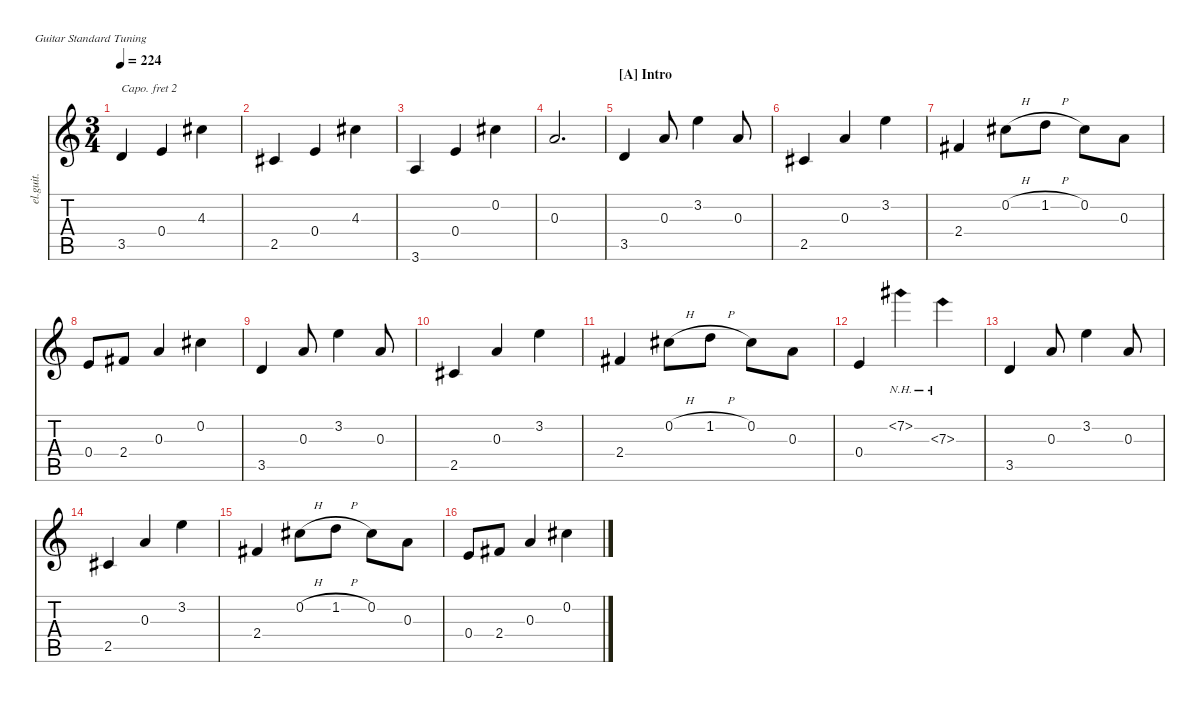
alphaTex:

\defaultSystemsLayout 4
\hideDynamics
\bracketExtendMode nobrackets
\track ("Clean Guitar" "el.guit.") {instrument electricguitarclean}
\staff {score tabs}
\capo 2
\tuning (E4 B3 G3 D3 A2 E2)
\ts (3 4)
\tempo 224
\clef g2
\ks c
3.5.4{dy mf} 0.4.4 4.3{acc #}.4 |
2.5{acc #}.4 0.4.4 4.3{acc #}.4 |
3.6.4 0.4.4 0.2{acc #}.4 |
0.3.2{d} |
\section ("A" "Intro")
3.5.4 0.3.8 3.2.4 0.3.8 |
2.5{acc #}.4 0.3.4 3.2.4 |
2.4{acc #}.4 0.2{h acc #}.8 1.2{h}.8 0.2{acc #}.8 0.3.8 |
0.4.8 2.4{acc #}.8 0.3.4 0.2{acc #}.4 |
3.5.4 0.3.8 3.2.4 0.3.8 |
2.5{acc #}.4 0.3.4 3.2.4 |
2.4{acc #}.4 0.2{h acc #}.8 1.2{h}.8 0.2{acc #}.8 0.3.8 |
0.4.4 7.2{nh acc #}.4 7.3{nh}.4 |
3.5.4 0.3.8 3.2.4 0.3.8 |
2.5{acc #}.4 0.3.4 3.2.4 |
2.4{acc #}.4 0.2{h acc #}.8 1.2{h}.8 0.2{acc #}.8 0.3.8 |
0.4.8 2.4{acc #}.8 0.3.4 0.2{acc #}.4
